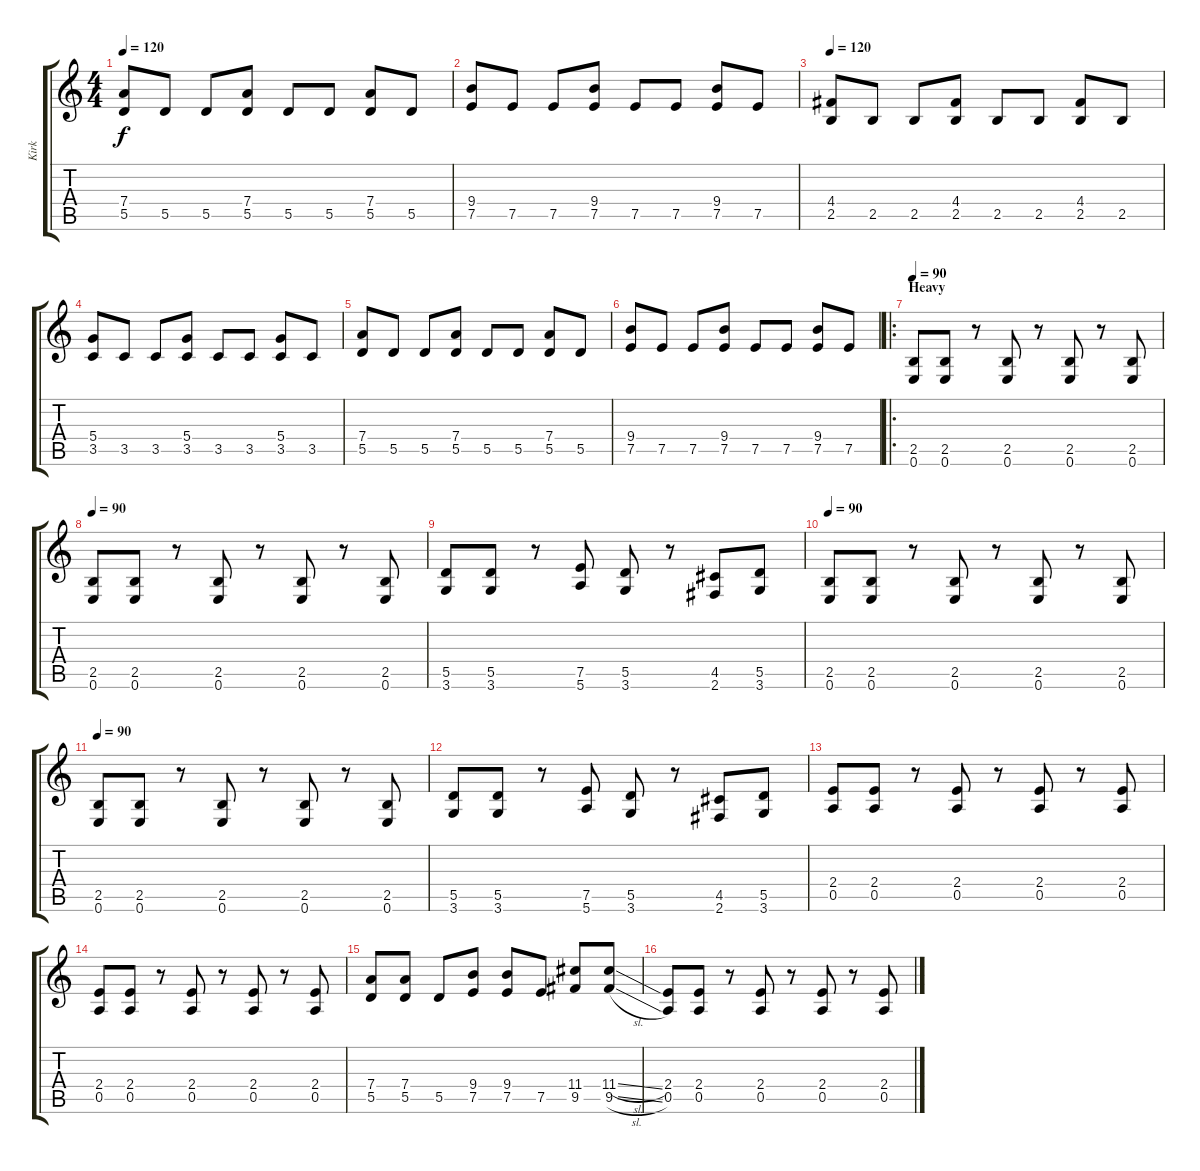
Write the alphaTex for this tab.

\track ("Kirk" "Kirk") {instrument distortionguitar}
\staff {score tabs}
\tuning (E4 B3 G3 D3 A2 E2) {hide}
\ts (4 4)
\tempo 120
\clef g2
\ks c
(7.4 5.5).8{dy f} 5.5.8 5.5.8 (7.4 5.5).8 5.5.8 5.5.8 (7.4 5.5).8 5.5.8 |
(9.4 7.5).8 7.5.8 7.5.8 (9.4 7.5).8 7.5.8 7.5.8 (9.4 7.5).8 7.5.8 |
\tempo 120
(4.4 2.5).8 2.5.8 2.5.8 (4.4 2.5).8 2.5.8 2.5.8 (4.4 2.5).8 2.5.8 |
(5.4 3.5).8 3.5.8 3.5.8 (5.4 3.5).8 3.5.8 3.5.8 (5.4 3.5).8 3.5.8 |
(7.4 5.5).8 5.5.8 5.5.8 (7.4 5.5).8 5.5.8 5.5.8 (7.4 5.5).8 5.5.8 |
(9.4 7.5).8 7.5.8 7.5.8 (9.4 7.5).8 7.5.8 7.5.8 (9.4 7.5).8 7.5.8 |
\ro
\section ("" "Heavy")
\tempo 90
(2.5 0.6).8{volume 16} (2.5 0.6).8 r.8 (2.5 0.6).8 r.8 (2.5 0.6).8 r.8 (2.5 0.6).8 |
\tempo 90
(2.5 0.6).8 (2.5 0.6).8 r.8 (2.5 0.6).8 r.8 (2.5 0.6).8 r.8 (2.5 0.6).8 |
(5.5 3.6).8 (5.5 3.6).8 r.8 (7.5 5.6).8 (5.5 3.6).8 r.8 (4.5 2.6).8 (5.5 3.6).8 |
\tempo 90
(2.5 0.6).8 (2.5 0.6).8 r.8 (2.5 0.6).8 r.8 (2.5 0.6).8 r.8 (2.5 0.6).8 |
\tempo 90
(2.5 0.6).8 (2.5 0.6).8 r.8 (2.5 0.6).8 r.8 (2.5 0.6).8 r.8 (2.5 0.6).8 |
(5.5 3.6).8 (5.5 3.6).8 r.8 (7.5 5.6).8 (5.5 3.6).8 r.8 (4.5 2.6).8 (5.5 3.6).8 |
(2.4 0.5).8 (2.4 0.5).8 r.8 (2.4 0.5).8 r.8 (2.4 0.5).8 r.8 (2.4 0.5).8 |
(2.4 0.5).8 (2.4 0.5).8 r.8 (2.4 0.5).8 r.8 (2.4 0.5).8 r.8 (2.4 0.5).8 |
(7.4 5.5).8 (7.4 5.5).8 5.5.8 (9.4 7.5).8 (9.4 7.5).8 7.5.8 (11.4 9.5).8 (11.4{sl} 9.5{sl}).8 |
(2.4 0.5).8 (2.4 0.5).8 r.8 (2.4 0.5).8 r.8 (2.4 0.5).8 r.8 (2.4 0.5).8
